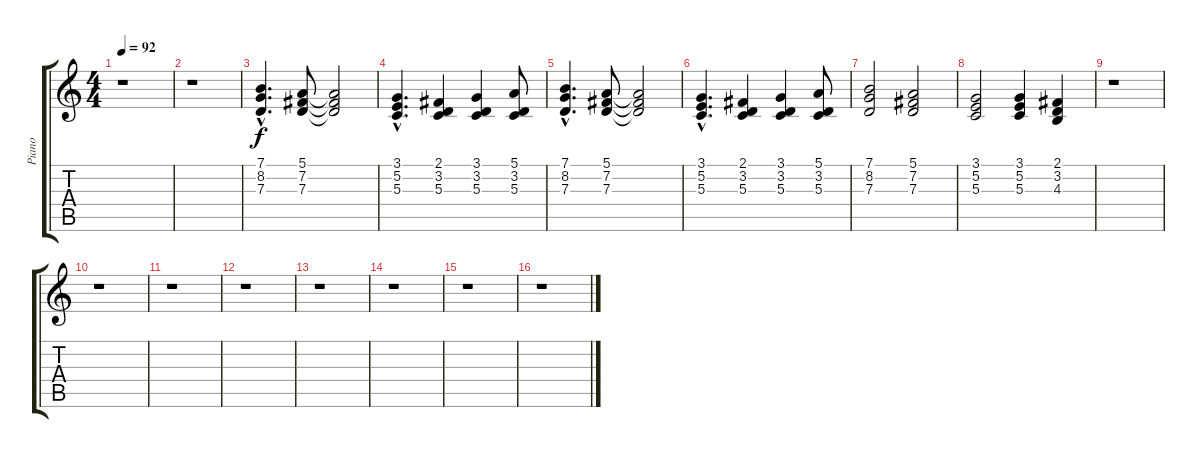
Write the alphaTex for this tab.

\track ("Piano" "Piano") {instrument electricgrandpiano}
\staff {score tabs}
\tuning (E4 B3 G3 D3 A2 E2) {hide}
\ts (4 4)
\tempo 92
\clef g2
\ks c
r.1{dy f} |
r.1 |
(7.1{hac} 8.2{hac} 7.3{hac}).4{d} (5.1 7.2 7.3).8 (5.1{t} 7.2{t} 7.3{t}).2 |
(3.1{hac} 5.2{hac} 5.3{hac}).4{d} (2.1 3.2 5.3).4 (3.1 3.2 5.3).4 (5.1 3.2 5.3).8 |
(7.1{hac} 8.2{hac} 7.3{hac}).4{d} (5.1 7.2 7.3).8 (5.1{t} 7.2{t} 7.3{t}).2 |
(3.1{hac} 5.2{hac} 5.3{hac}).4{d} (2.1 3.2 5.3).4 (3.1 3.2 5.3).4 (5.1 3.2 5.3).8 |
(7.1 8.2 7.3).2 (5.1 7.2 7.3).2 |
(3.1 5.2 5.3).2 (3.1 5.2 5.3).4 (2.1 3.2 4.3).4 |
r.1 |
r.1 |
r.1 |
r.1 |
r.1 |
r.1 |
r.1 |
r.1
